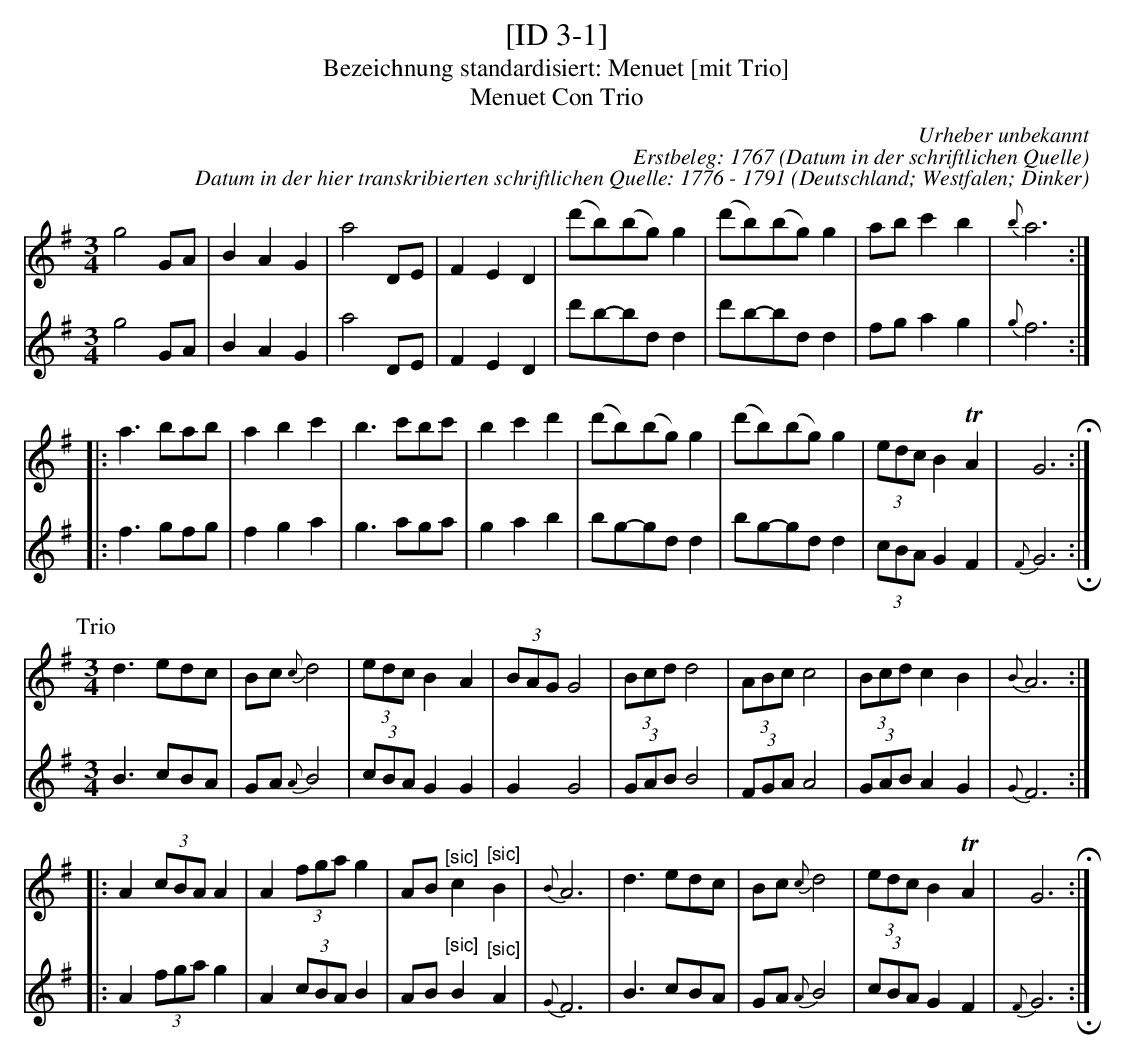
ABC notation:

X:1
T:[ID 3-1]
T:Bezeichnung standardisiert: Menuet [mit Trio]
T:Menuet Con Trio
C:Urheber unbekannt
C:Erstbeleg: 1767 (Datum in der schriftlichen Quelle)
C:Datum in der hier transkribierten schriftlichen Quelle: 1776 - 1791
O:Deutschland; Westfalen; Dinker
L:1/8
M:3/4
K:G
V:1
g4GA | B2A2G2 | a4DE | F2E2D2 | (d'b)(bg)g2 | (d'b)(bg)g2 | abc'2b2 | {b}a6 ::
a3bab | a2b2c'2 | b3c'bc' | b2c'2d'2 | (d'b)(bg)g2 | (d'b)(bg)g2 | (3edcB2TA2 | G6 H:|
P:Trio
M:3/4
d3edc | Bc{c}d4 | (3edcB2A2 | (3BAGG4 | (3Bcdd4 | (3ABcc4 | (3Bcdc2B2 | {B}A6 ::
A2(3cBAA2 | A2(3fgag2 | AB"^[sic]"c2"^[sic]"B2 | {B}A6 | d3edc | Bc{c}d4 | (3edcB2TA2 | G6 H:|
V:2
g4GA | B2A2G2 | a4DE | F2E2D2 | d'b-bdd2 | d'b-bdd2 | fga2g2 | {g}f6 ::
f3gfg | f2g2a2 | g3aga | g2a2b2 | bg-gdd2 | bg-gdd2 | (3cBAG2F2 | {F}G6 !invertedfermata!:|
P:Trio
M:3/4
B3cBA | GA{A}B4 | (3cBAG2G2 | G2G4 | (3GABB4 | (3FGAA4 | (3GABA2G2 | {G}F6 ::
A2(3fgag2 | A2(3cBAB2 | AB"^[sic]"B2"^[sic]"A2 | {G}F6 | B3cBA | GA{A}B4 | (3cBAG2F2 | {F}G6 !invertedfermata!:|
